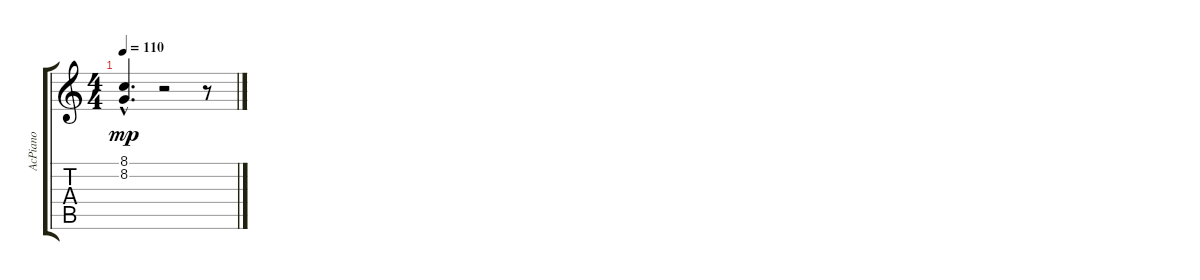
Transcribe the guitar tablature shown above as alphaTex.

\track ("AcPiano" "AcPiano") {instrument pad4choir}
\staff {score tabs}
\tuning (E4 B3 G3 D3 A2 E2) {hide}
\ts (4 4)
\tempo 110
\clef g2
\ks c
(8.1{hac} 8.2{hac}).4{d dy mp} r.2 r.8
